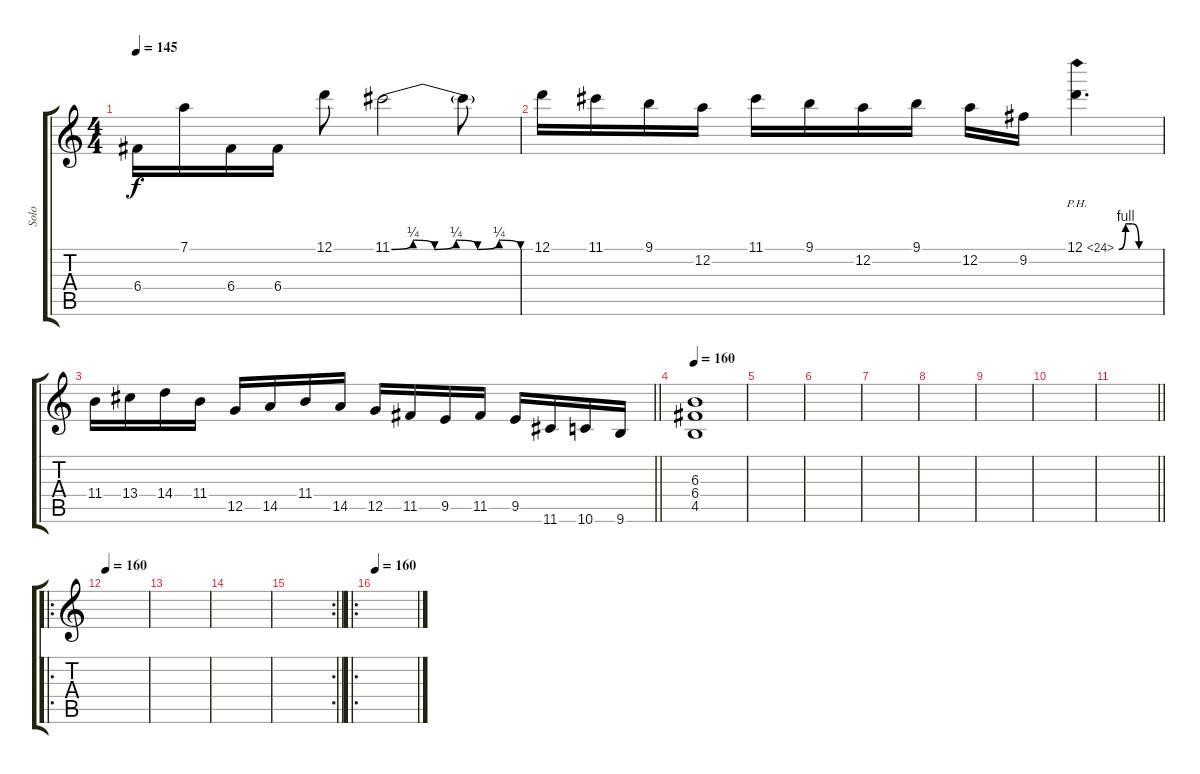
\track ("Solo" "Solo") {instrument distortionguitar}
\staff {score tabs}
\tuning (D4 A3 F3 C3 G2 D2) {hide}
\ts (4 4)
\tempo 145
\clef g2
\ks c
6.4.16{dy f} 7.1.16 6.4.16 6.4.16 12.1.8 11.1{be (custom 0 0 10 1 20 0 30 1 40 0 50 1 60 0)}.2 11.1{t}.8 |
12.1.16 11.1.16 9.1.16 12.2.16 11.1.16 9.1.16 12.2.16 9.1.16 12.2.16 9.2.16 12.1{be (custom 0 0 10 4 20 4 30 0 60 0) ph 12}.4{d} |
\barLineRight lightlight
11.4.16 13.4.16 14.4.16 11.4.16 12.5.16 14.5.16 11.4.16 14.5.16 12.5.16 11.5.16 9.5.16 11.5.16 9.5.16 11.6.16 10.6.16 9.6.16 |
\section ("" "")
\tempo 160
(6.3 6.4 4.5).1 |
|
|
|
|
|
|
\barLineRight lightlight
|
\ro
\section ("" "")
\tempo 160
|
|
|
\rc 2
\barLineRight lightlight
|
\ro
\section ("" "")
\tempo 160
